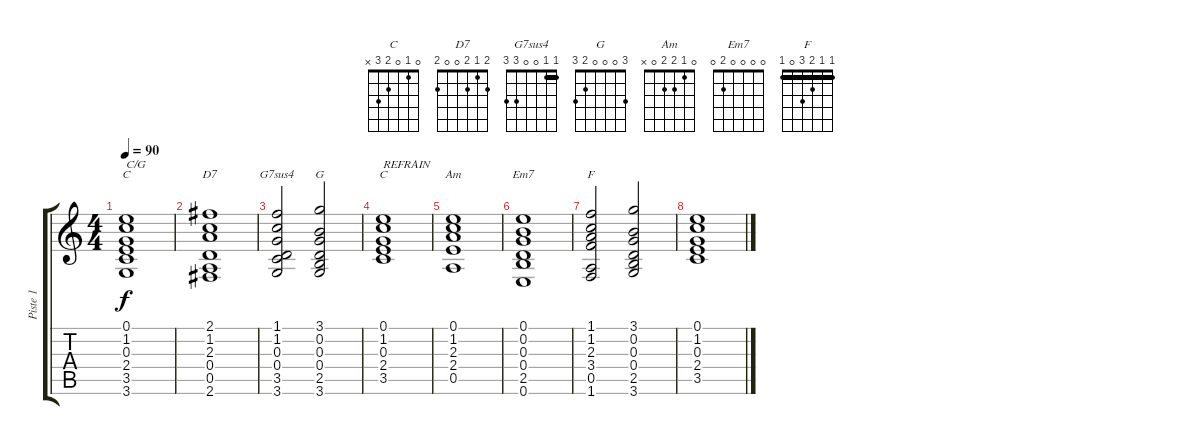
\track ("Piste 1" "Piste 1") {instrument acousticguitarsteel}
\staff {score tabs}
\tuning (E4 B3 G3 D3 A2 E2) {hide}
\chord ("C" 0 1 0 2 3 3)
\chord ("D7" 2 1 2 0 0 2)
\chord ("G7sus4" 1 1 0 0 3 3) {barre 1}
\chord ("G" 3 0 0 0 2 3)
\chord ("C" 0 1 0 2 3 x)
\chord ("Am" 0 1 2 2 0 x)
\chord ("Em7" 0 0 0 0 2 0)
\chord ("F" 1 1 2 3 0 1) {barre 1}
\ts (4 4)
\tempo 90
\clef g2
\ks c
(0.1 1.2 0.3 2.4 3.5 3.6).1{ch "C" txt "C/G" dy f} |
(2.1 1.2 2.3 0.4 0.5 2.6).1{ch "D7"} |
(1.1 1.2 0.3 0.4 3.5 3.6).2{ch "G7sus4"} (3.1 0.2 0.3 0.4 2.5 3.6).2{ch "G"} |
(0.1 1.2 0.3 2.4 3.5).1{ch "C" txt "REFRAIN"} |
(0.1 1.2 2.3 2.4 0.5).1{ch "Am"} |
(0.1 0.2 0.3 0.4 2.5 0.6).1{ch "Em7"} |
(1.1 1.2 2.3 3.4 0.5 1.6).2{ch "F"} (3.1 0.2 0.3 0.4 2.5 3.6).2 |
(0.1 1.2 0.3 2.4 3.5).1
